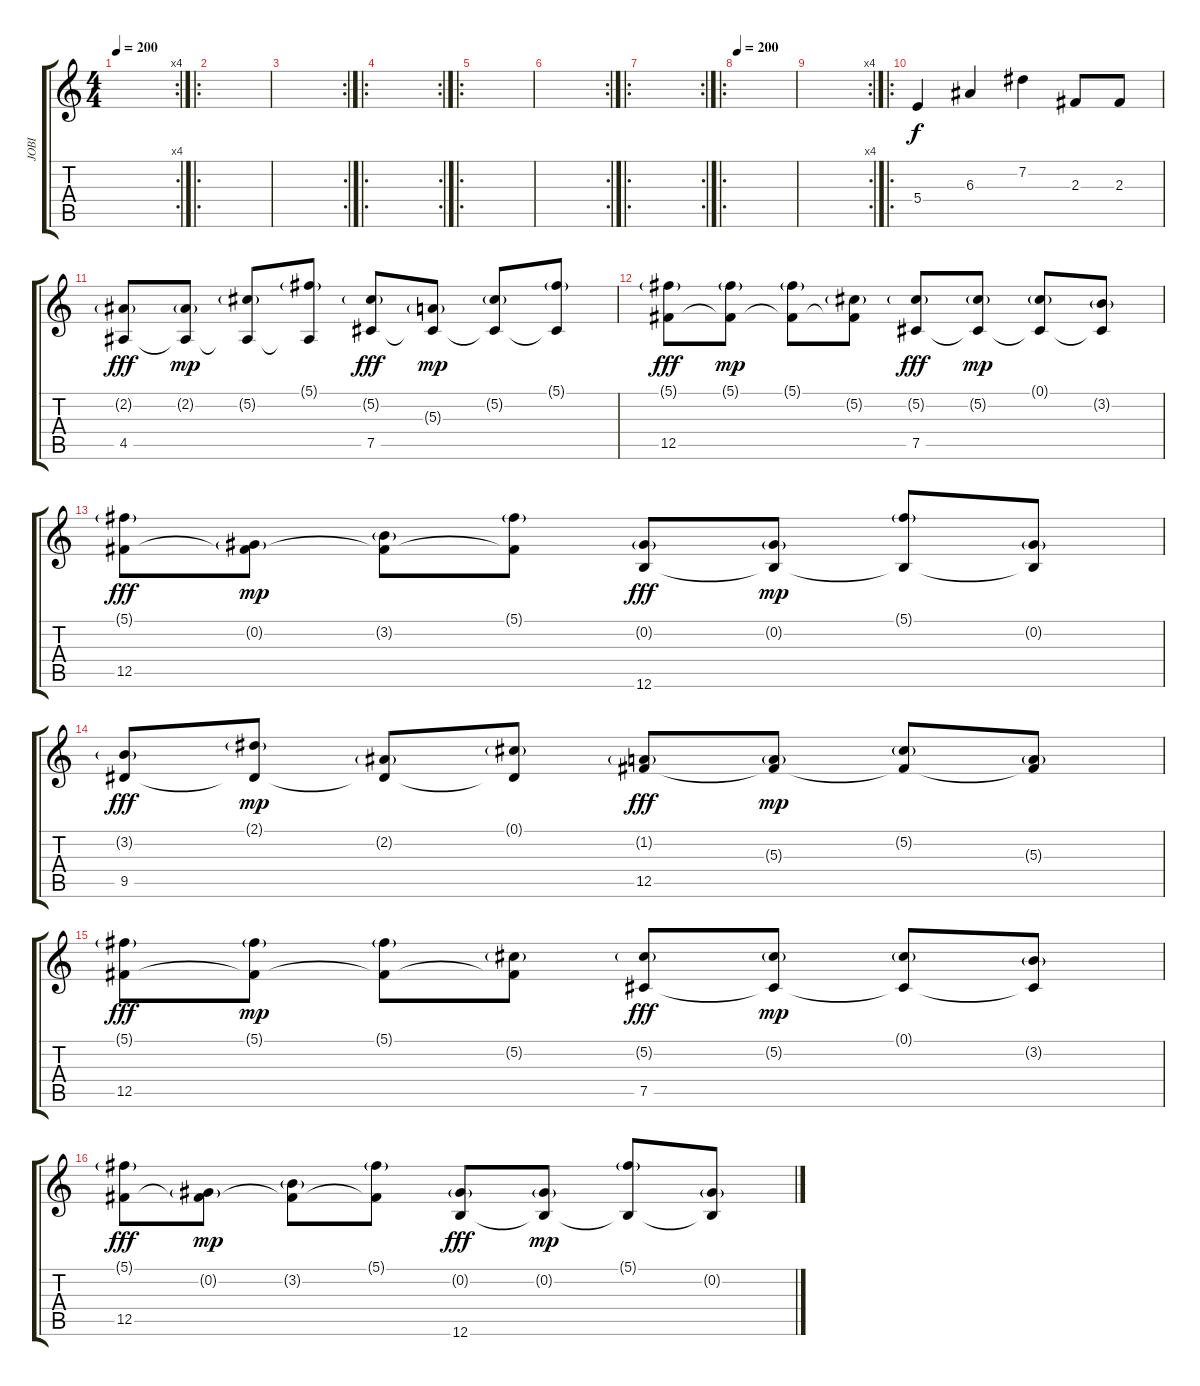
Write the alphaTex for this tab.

\track ("JOBI" "JOBI") {instrument distortionguitar}
\staff {score tabs}
\tuning (Db4 Ab3 E3 B2 Gb2 B1) {hide}
\rc 4
\ts (4 4)
\tempo 200
\clef g2
\ks c
|
\ro
|
\rc 2
|
\ro
\rc 2
|
\ro
|
\rc 2
|
\ro
\rc 2
|
\ro
\tempo 200
|
\rc 4
|
\ro
5.4.4 6.3.4 7.2.4 2.3.8 2.3.8 |
(2.2{g} 4.5).8{dy fff} (2.2{g} 4.5{t}).8{dy mp} (5.2{g} 4.5{t}).8 (5.1{g} 4.5{t}).8 (5.2{g} 7.5).8{dy fff} (5.3{g} 7.5{t}).8{dy mp} (5.2{g} 7.5{t}).8 (5.1{g} 7.5{t}).8 |
(5.1{g} 12.5).8{dy fff} (5.1{g} 12.5{t}).8{dy mp} (5.1{g} 12.5{t}).8 (5.2{g} 12.5{t}).8 (5.2{g} 7.5).8{dy fff} (5.2{g} 7.5{t}).8{dy mp} (0.1{g} 7.5{t}).8 (3.2{g} 7.5{t}).8 |
(5.1{g} 12.5).8{dy fff} (0.2{g} 12.5{t}).8{dy mp} (3.2{g} 12.5{t}).8 (5.1{g} 12.5{t}).8 (0.2{g} 12.6).8{dy fff} (0.2{g} 12.6{t}).8{dy mp} (5.1{g} 12.6{t}).8 (0.2{g} 12.6{t}).8 |
(3.2{g} 9.5).8{dy fff} (2.1{g} 9.5{t}).8{dy mp} (2.2{g} 9.5{t}).8 (0.1{g} 9.5{t}).8 (1.2{g} 12.5).8{dy fff} (5.3{g} 12.5{t}).8{dy mp} (5.2{g} 12.5{t}).8 (5.3{g} 12.5{t}).8 |
(5.1{g} 12.5).8{dy fff} (5.1{g} 12.5{t}).8{dy mp} (5.1{g} 12.5{t}).8 (5.2{g} 12.5{t}).8 (5.2{g} 7.5).8{dy fff} (5.2{g} 7.5{t}).8{dy mp} (0.1{g} 7.5{t}).8 (3.2{g} 7.5{t}).8 |
(5.1{g} 12.5).8{dy fff} (0.2{g} 12.5{t}).8{dy mp} (3.2{g} 12.5{t}).8 (5.1{g} 12.5{t}).8 (0.2{g} 12.6).8{dy fff} (0.2{g} 12.6{t}).8{dy mp} (5.1{g} 12.6{t}).8 (0.2{g} 12.6{t}).8
